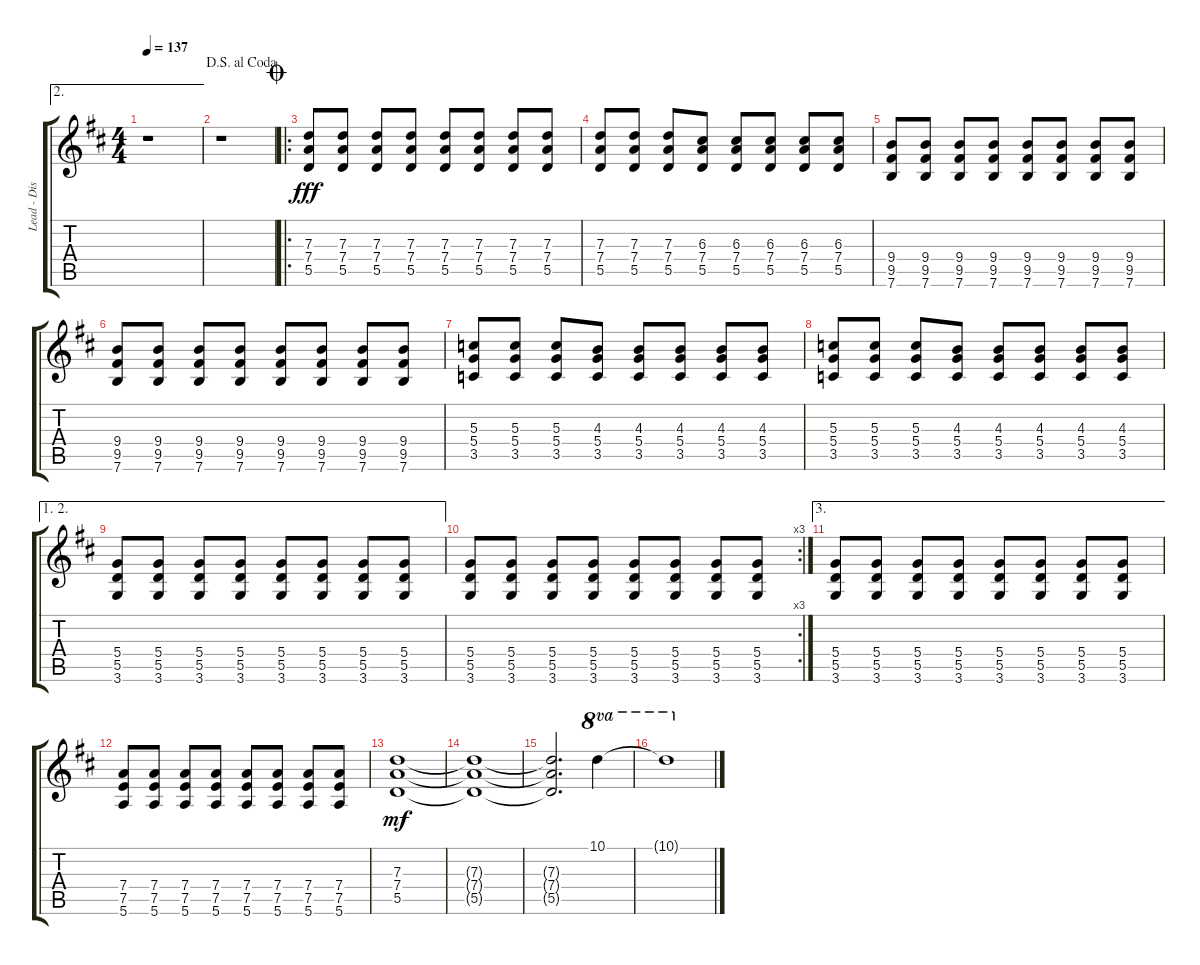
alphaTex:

\track ("Lead - Distortion" "Lead - Dis") {instrument distortionguitar}
\staff {score tabs}
\tuning (E4 B3 G3 D3 A2 E2) {hide}
\ae 2
\ts (4 4)
\tempo 137
\clef g2
\ks d
r.1{dy fff} |
\jump dalsegnoalcoda
r.1 |
\ro
\jump coda
(7.3 7.4 5.5).8 (7.3 7.4 5.5).8 (7.3 7.4 5.5).8 (7.3 7.4 5.5).8 (7.3 7.4 5.5).8 (7.3 7.4 5.5).8 (7.3 7.4 5.5).8 (7.3 7.4 5.5).8 |
(7.3 7.4 5.5).8 (7.3 7.4 5.5).8 (7.3 7.4 5.5).8 (6.3 7.4 5.5).8 (6.3 7.4 5.5).8 (6.3 7.4 5.5).8 (6.3 7.4 5.5).8 (6.3 7.4 5.5).8 |
(9.4 9.5 7.6).8 (9.4 9.5 7.6).8 (9.4 9.5 7.6).8 (9.4 9.5 7.6).8 (9.4 9.5 7.6).8 (9.4 9.5 7.6).8 (9.4 9.5 7.6).8 (9.4 9.5 7.6).8 |
(9.4 9.5 7.6).8 (9.4 9.5 7.6).8 (9.4 9.5 7.6).8 (9.4 9.5 7.6).8 (9.4 9.5 7.6).8 (9.4 9.5 7.6).8 (9.4 9.5 7.6).8 (9.4 9.5 7.6).8 |
(5.3 5.4 3.5).8 (5.3 5.4 3.5).8 (5.3 5.4 3.5).8 (4.3 5.4 3.5).8 (4.3 5.4 3.5).8 (4.3 5.4 3.5).8 (4.3 5.4 3.5).8 (4.3 5.4 3.5).8 |
(5.3 5.4 3.5).8 (5.3 5.4 3.5).8 (5.3 5.4 3.5).8 (4.3 5.4 3.5).8 (4.3 5.4 3.5).8 (4.3 5.4 3.5).8 (4.3 5.4 3.5).8 (4.3 5.4 3.5).8 |
\ae (1 2)
(5.4 5.5 3.6).8 (5.4 5.5 3.6).8 (5.4 5.5 3.6).8 (5.4 5.5 3.6).8 (5.4 5.5 3.6).8 (5.4 5.5 3.6).8 (5.4 5.5 3.6).8 (5.4 5.5 3.6).8 |
\rc 3
(5.4 5.5 3.6).8 (5.4 5.5 3.6).8 (5.4 5.5 3.6).8 (5.4 5.5 3.6).8 (5.4 5.5 3.6).8 (5.4 5.5 3.6).8 (5.4 5.5 3.6).8 (5.4 5.5 3.6).8 |
\ae 3
(5.4 5.5 3.6).8 (5.4 5.5 3.6).8 (5.4 5.5 3.6).8 (5.4 5.5 3.6).8 (5.4 5.5 3.6).8 (5.4 5.5 3.6).8 (5.4 5.5 3.6).8 (5.4 5.5 3.6).8 |
(7.4 7.5 5.6).8 (7.4 7.5 5.6).8 (7.4 7.5 5.6).8 (7.4 7.5 5.6).8 (7.4 7.5 5.6).8 (7.4 7.5 5.6).8 (7.4 7.5 5.6).8 (7.4 7.5 5.6).8 |
(7.3 7.4 5.5).1{dy mf} |
(7.3{t} 7.4{t} 5.5{t}).1 |
(7.3{t} 7.4{t} 5.5{t}).2{d} 10.1.4{ot 8va} |
10.1{t}.1{ot 8va}
